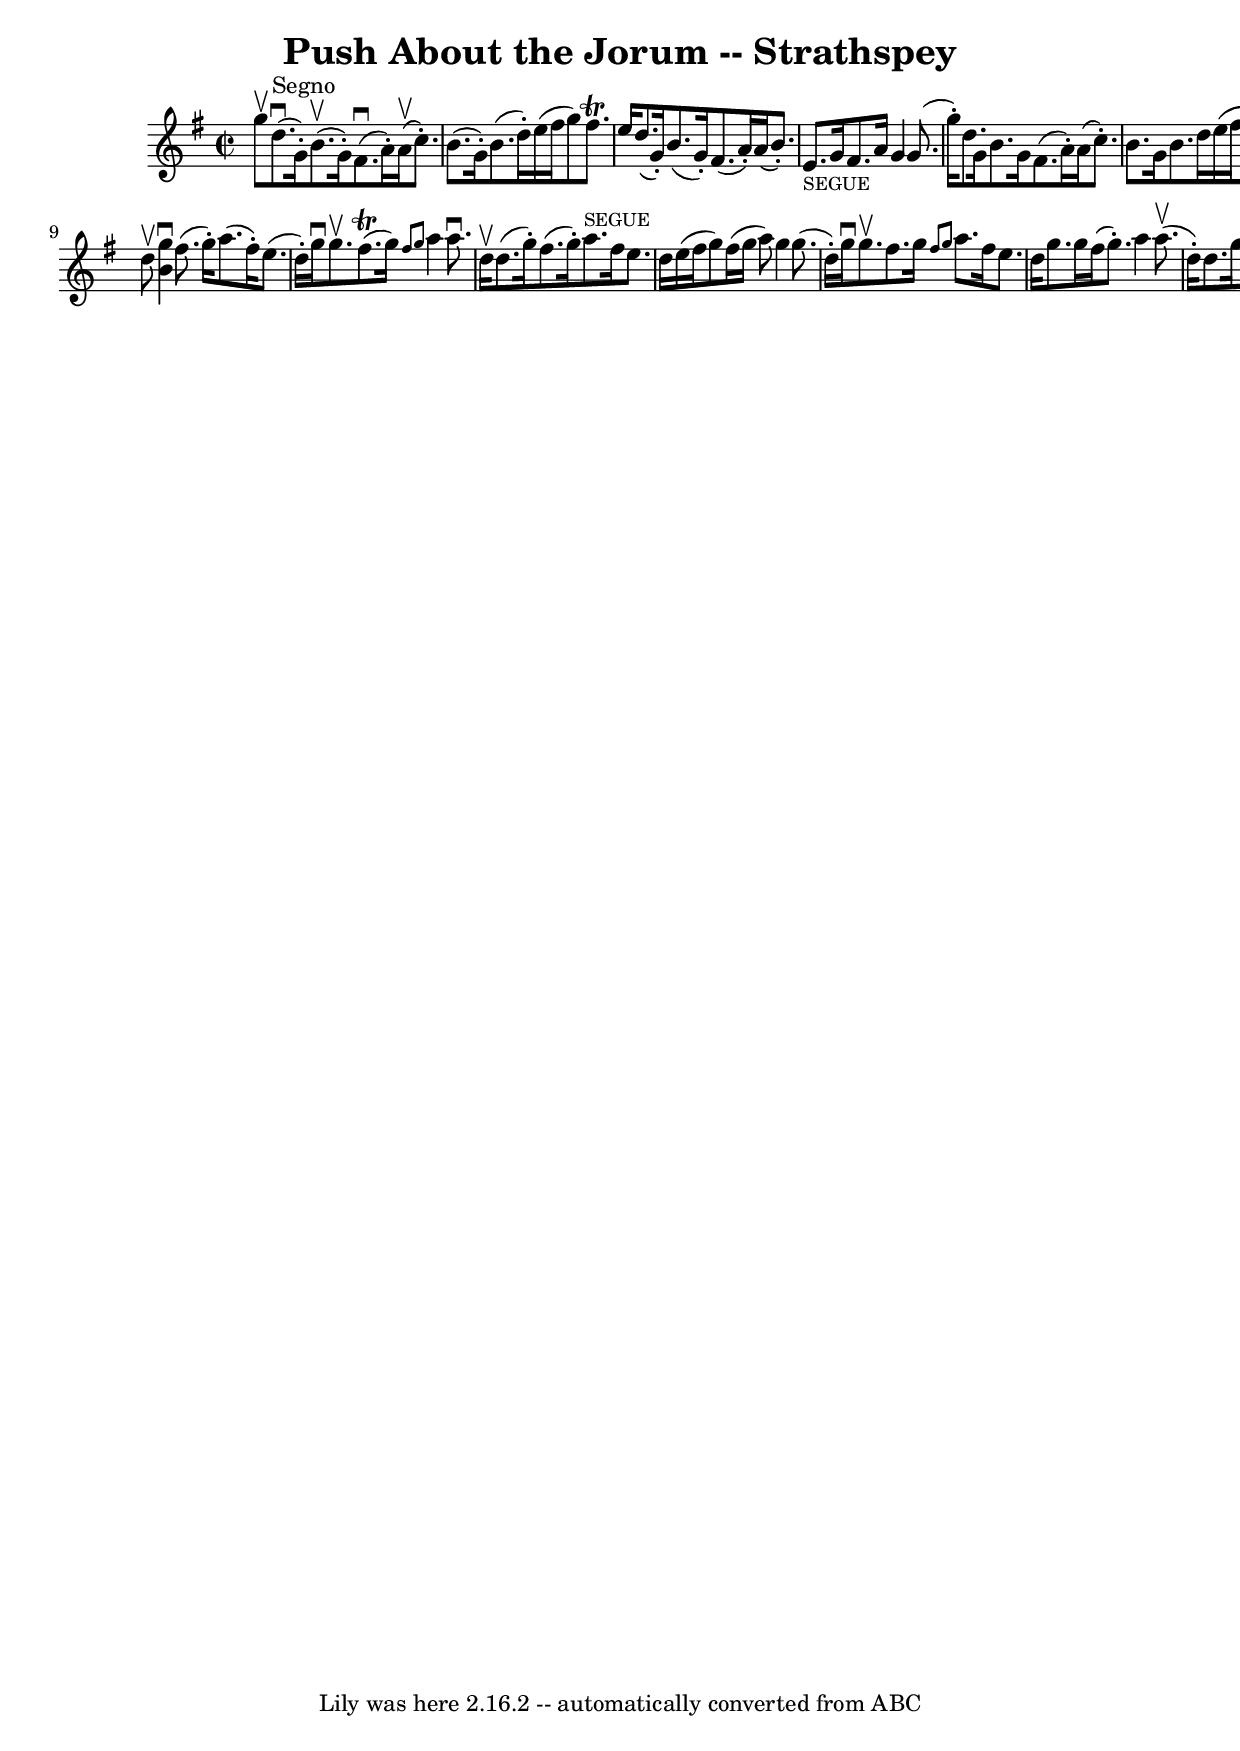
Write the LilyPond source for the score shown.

\version "2.7.40"
\include "Mammoth.ily"
\header {
	%% book = "Ryan's Mammoth Collection"
	crossRefNumber = "1"
	footnotes = "\\\\161 958"
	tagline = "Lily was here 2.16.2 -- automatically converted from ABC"
	title = "Push About the Jorum -- Strathspey"
}
voicedefault =  {


\override Staff.TimeSignature #'style = #'C
 \time 2/2 \key g \major g''8^\upbow   |
 d''8.^"Segno"^\downbow(
 g'16 -.) b'8.^\upbow(g'16 -.) fis'8.^\downbow(a'16 -.)   
a'16^\upbow(c''8. -.)   |
 b'8. (g'16 -.) b'8. (d''16 
-.) e''16 (fis''16 g''8) fis''8.^\trill e''16    |
     
d''8. (g'16 -.) b'8. (g'16 -.) fis'8. (a'16 -.) a'16 (
b'8. -.)   |
 e'8._\segue g'16 fis'8. a'16 g'4 g'8. 
(g''16 -.)   |
 d''8. g'16 b'8. g'16 fis'8. (a'16 
-.) a'16 (c''8. -.)   |
 b'8. g'16 b'8. d''16    
e''16 (fis''16 g''8) fis''8. (^\trill e''16)   |
     
d''8. g'16 b'8. g'16 fis'8. (a'16 -.) a'16 (b'8. -.)   
|
 e'8. g'16 fis'8. a'16 g'4 g'8    \bar "|." d''8 
^\upbow |
     << b'4^\downbow g''4   >> fis''8. (g''16 -.)   
a''8. (fis''16 -.) e''8. (d''16 -.)   |
 g''16^\downbow   
g''8.^\upbow fis''8. (^\trill g''16) \grace { fis''8 g''8  }   
a''4 a''8.^\downbow d''16^\upbow   |
 d''8. (g''16 -.)   
fis''8. (g''16 -.) a''8.^\segue fis''16 e''8. d''16    
|
 e''16 (fis''16 g''8) fis''16 (g''16 a''8) g''4 
 g''8. (d''16 -.)   |
 g''16^\downbow g''8.^\upbow   
fis''8. g''16  \grace { fis''8 g''8  } a''8. fis''16 e''8.    
d''16    |
 g''8. g''16 fis''16 (g''8. -.) a''4 a''8. 
^\upbow(d''16 -.)   |
 d''8. g''16 fis''8. g''16    
a''8. fis''16 e''8. d''16    |
 e''8. (g''16 -.)   
fis''8. (a''16 -.) g''8. (b''16 -.) e''8. (g''16 -.)   
}

\score{
    <<

	\context Staff="default"
	{
	    \voicedefault 
	}

    >>
	\layout {
	}
	\midi {}
}
